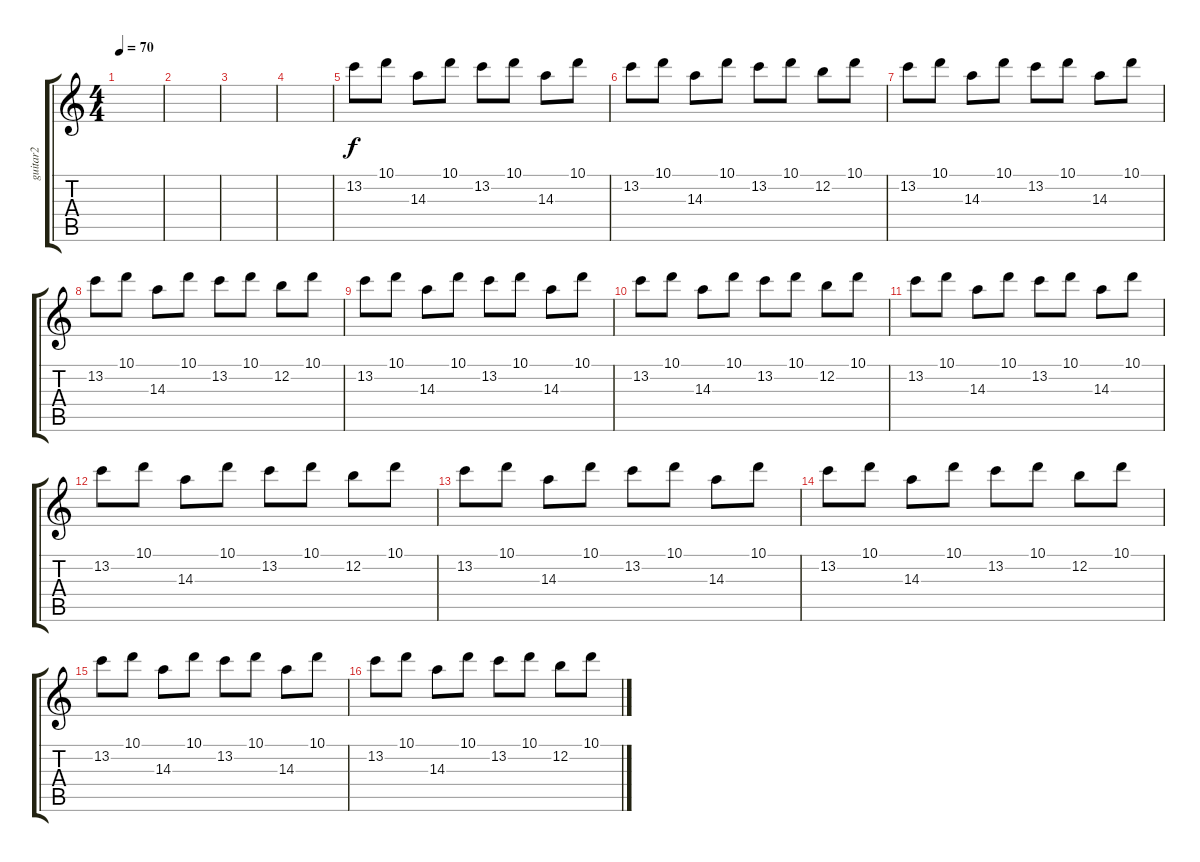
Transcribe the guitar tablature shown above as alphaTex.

\track ("guitar2" "guitar2") {instrument acousticguitarnylon}
\staff {score tabs}
\tuning (E4 B3 G3 D3 A2 E2) {hide}
\ts (4 4)
\tempo 70
\clef g2
\ks c
|
|
|
|
13.2.8 10.1.8 14.3.8 10.1.8 13.2.8 10.1.8 14.3.8 10.1.8 |
13.2.8 10.1.8 14.3.8 10.1.8 13.2.8 10.1.8 12.2.8 10.1.8 |
13.2.8 10.1.8 14.3.8 10.1.8 13.2.8 10.1.8 14.3.8 10.1.8 |
13.2.8 10.1.8 14.3.8 10.1.8 13.2.8 10.1.8 12.2.8 10.1.8 |
13.2.8 10.1.8 14.3.8 10.1.8 13.2.8 10.1.8 14.3.8 10.1.8 |
13.2.8 10.1.8 14.3.8 10.1.8 13.2.8 10.1.8 12.2.8 10.1.8 |
13.2.8 10.1.8 14.3.8 10.1.8 13.2.8 10.1.8 14.3.8 10.1.8 |
13.2.8 10.1.8 14.3.8 10.1.8 13.2.8 10.1.8 12.2.8 10.1.8 |
13.2.8 10.1.8 14.3.8 10.1.8 13.2.8 10.1.8 14.3.8 10.1.8 |
13.2.8 10.1.8 14.3.8 10.1.8 13.2.8 10.1.8 12.2.8 10.1.8 |
13.2.8 10.1.8 14.3.8 10.1.8 13.2.8 10.1.8 14.3.8 10.1.8 |
13.2.8 10.1.8 14.3.8 10.1.8 13.2.8 10.1.8 12.2.8 10.1.8
